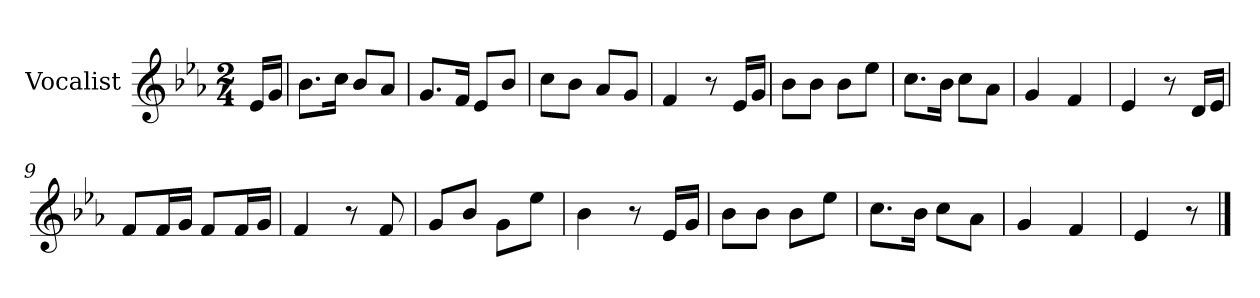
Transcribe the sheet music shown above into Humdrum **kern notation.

**kern
*part1
*staff1
*I"Vocalist
*k[b-e-a-]
*E-:
*M2/4
=
16e-LL
16gJJ
=1
8.b-L
16ccJk
8b-L
8a-J
=2
8.gL
16fJk
8e-L
8b-J
=3
8ccL
8b-J
8a-L
8gJ
=4
4f
8r
16e-LL
16gJJ
=5
8b-L
8b-J
8b-L
8ee-J
=6
8.ccL
16b-Jk
8ccL
8a-J
=7
4g
4f
=8
4e-
8r
16dLL
16e-JJ
=9
8fL
16fL
16gJJ
8fL
16fL
16gJJ
=10
4f
8r
8f
=11
8gL
8b-J
8gL
8ee-J
=12
4b-
8r
16e-LL
16gJJ
=13
8b-L
8b-J
8b-L
8ee-J
=14
8.ccL
16b-Jk
8ccL
8a-J
=15
4g
4f
=16
4e-
8r
==
*-
